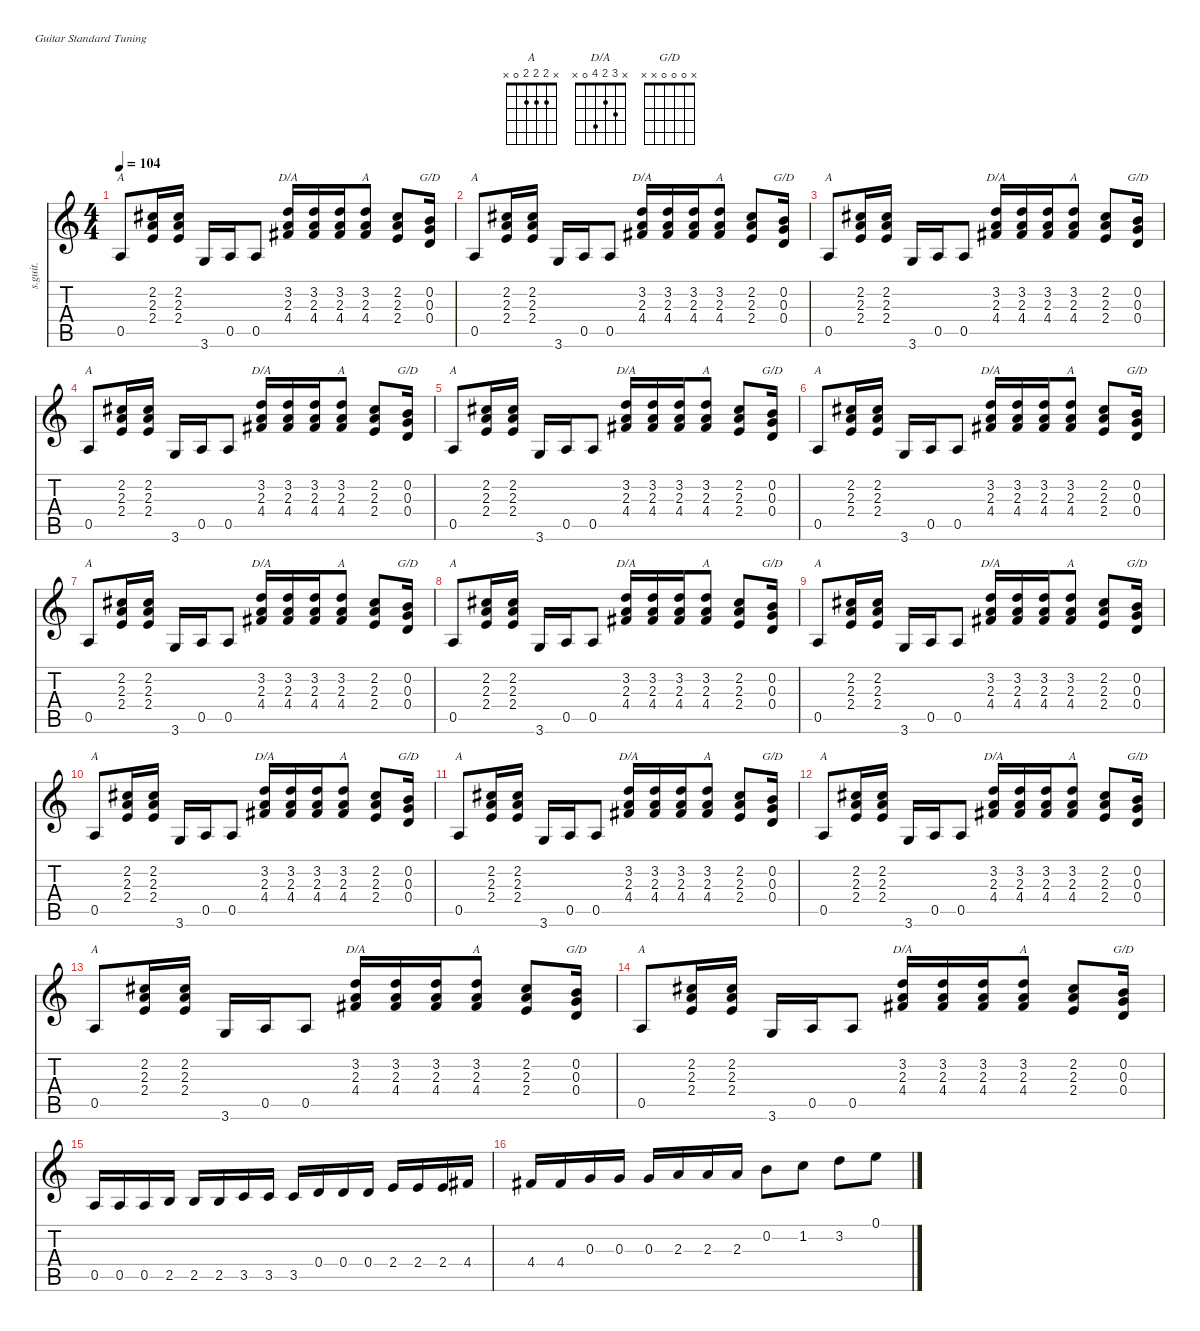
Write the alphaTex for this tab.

\defaultSystemsLayout 4
\hideDynamics
\bracketExtendMode nobrackets
\otherSystemsTrackNameOrientation horizontal
\track ("Steel Guitar" "s.guit.") {instrument acousticguitarsteel}
\staff {score tabs}
\tuning (E4 B3 G3 D3 A2 E2)
\chord ("A" x 2 2 2 0 x)
\chord ("D/A" x 3 2 4 0 x)
\chord ("G/D" x 0 0 0 x x)
\ts (4 4)
\tempo 104
\clef g2
\ks c
0.5.8{ch "A" dy f beam Up} (2.2{acc #} 2.3 2.4).16{beam Up} (2.2{acc #} 2.3 2.4).16{beam Up} 3.6.16{beam Up} 0.5.16{beam Up} 0.5.8{beam Up} (3.2 2.3 4.4{acc #}).16{ch "D/A" beam Up} (3.2 2.3 4.4{acc #}).16{beam Up} (3.2 2.3 4.4{acc #}).16{beam Up} (3.2 2.3 4.4{acc #}).8{ch "A" beam Up} (2.2{acc #} 2.3 2.4).8{beam Up} (0.2 0.3 0.4).16{ch "G/D" beam Up} |
0.5.8{ch "A" beam Up} (2.2{acc #} 2.3 2.4).16{beam Up} (2.2{acc #} 2.3 2.4).16{beam Up} 3.6.16{beam Up} 0.5.16{beam Up} 0.5.8{beam Up} (3.2 2.3 4.4{acc #}).16{ch "D/A" beam Up} (3.2 2.3 4.4{acc #}).16{beam Up} (3.2 2.3 4.4{acc #}).16{beam Up} (3.2 2.3 4.4{acc #}).8{ch "A" beam Up} (2.2{acc #} 2.3 2.4).8{beam Up} (0.2 0.3 0.4).16{ch "G/D" beam Up} |
0.5.8{ch "A" beam Up} (2.2{acc #} 2.3 2.4).16{beam Up} (2.2{acc #} 2.3 2.4).16{beam Up} 3.6.16{beam Up} 0.5.16{beam Up} 0.5.8{beam Up} (3.2 2.3 4.4{acc #}).16{ch "D/A" beam Up} (3.2 2.3 4.4{acc #}).16{beam Up} (3.2 2.3 4.4{acc #}).16{beam Up} (3.2 2.3 4.4{acc #}).8{ch "A" beam Up} (2.2{acc #} 2.3 2.4).8{beam Up} (0.2 0.3 0.4).16{ch "G/D" beam Up} |
0.5.8{ch "A" beam Up} (2.2{acc #} 2.3 2.4).16{beam Up} (2.2{acc #} 2.3 2.4).16{beam Up} 3.6.16{beam Up} 0.5.16{beam Up} 0.5.8{beam Up} (3.2 2.3 4.4{acc #}).16{ch "D/A" beam Up} (3.2 2.3 4.4{acc #}).16{beam Up} (3.2 2.3 4.4{acc #}).16{beam Up} (3.2 2.3 4.4{acc #}).8{ch "A" beam Up} (2.2{acc #} 2.3 2.4).8{beam Up} (0.2 0.3 0.4).16{ch "G/D" beam Up} |
0.5.8{ch "A" beam Up} (2.2{acc #} 2.3 2.4).16{beam Up} (2.2{acc #} 2.3 2.4).16{beam Up} 3.6.16{beam Up} 0.5.16{beam Up} 0.5.8{beam Up} (3.2 2.3 4.4{acc #}).16{ch "D/A" beam Up} (3.2 2.3 4.4{acc #}).16{beam Up} (3.2 2.3 4.4{acc #}).16{beam Up} (3.2 2.3 4.4{acc #}).8{ch "A" beam Up} (2.2{acc #} 2.3 2.4).8{beam Up} (0.2 0.3 0.4).16{ch "G/D" beam Up} |
0.5.8{ch "A" beam Up} (2.2{acc #} 2.3 2.4).16{beam Up} (2.2{acc #} 2.3 2.4).16{beam Up} 3.6.16{beam Up} 0.5.16{beam Up} 0.5.8{beam Up} (3.2 2.3 4.4{acc #}).16{ch "D/A" beam Up} (3.2 2.3 4.4{acc #}).16{beam Up} (3.2 2.3 4.4{acc #}).16{beam Up} (3.2 2.3 4.4{acc #}).8{ch "A" beam Up} (2.2{acc #} 2.3 2.4).8{beam Up} (0.2 0.3 0.4).16{ch "G/D" beam Up} |
0.5.8{ch "A" beam Up} (2.2{acc #} 2.3 2.4).16{beam Up} (2.2{acc #} 2.3 2.4).16{beam Up} 3.6.16{beam Up} 0.5.16{beam Up} 0.5.8{beam Up} (3.2 2.3 4.4{acc #}).16{ch "D/A" beam Up} (3.2 2.3 4.4{acc #}).16{beam Up} (3.2 2.3 4.4{acc #}).16{beam Up} (3.2 2.3 4.4{acc #}).8{ch "A" beam Up} (2.2{acc #} 2.3 2.4).8{beam Up} (0.2 0.3 0.4).16{ch "G/D" beam Up} |
0.5.8{ch "A" beam Up} (2.2{acc #} 2.3 2.4).16{beam Up} (2.2{acc #} 2.3 2.4).16{beam Up} 3.6.16{beam Up} 0.5.16{beam Up} 0.5.8{beam Up} (3.2 2.3 4.4{acc #}).16{ch "D/A" beam Up} (3.2 2.3 4.4{acc #}).16{beam Up} (3.2 2.3 4.4{acc #}).16{beam Up} (3.2 2.3 4.4{acc #}).8{ch "A" beam Up} (2.2{acc #} 2.3 2.4).8{beam Up} (0.2 0.3 0.4).16{ch "G/D" beam Up} |
0.5.8{ch "A" beam Up} (2.2{acc #} 2.3 2.4).16{beam Up} (2.2{acc #} 2.3 2.4).16{beam Up} 3.6.16{beam Up} 0.5.16{beam Up} 0.5.8{beam Up} (3.2 2.3 4.4{acc #}).16{ch "D/A" beam Up} (3.2 2.3 4.4{acc #}).16{beam Up} (3.2 2.3 4.4{acc #}).16{beam Up} (3.2 2.3 4.4{acc #}).8{ch "A" beam Up} (2.2{acc #} 2.3 2.4).8{beam Up} (0.2 0.3 0.4).16{ch "G/D" beam Up} |
0.5.8{ch "A" beam Up} (2.2{acc #} 2.3 2.4).16{beam Up} (2.2{acc #} 2.3 2.4).16{beam Up} 3.6.16{beam Up} 0.5.16{beam Up} 0.5.8{beam Up} (3.2 2.3 4.4{acc #}).16{ch "D/A" beam Up} (3.2 2.3 4.4{acc #}).16{beam Up} (3.2 2.3 4.4{acc #}).16{beam Up} (3.2 2.3 4.4{acc #}).8{ch "A" beam Up} (2.2{acc #} 2.3 2.4).8{beam Up} (0.2 0.3 0.4).16{ch "G/D" beam Up} |
0.5.8{ch "A" beam Up} (2.2{acc #} 2.3 2.4).16{beam Up} (2.2{acc #} 2.3 2.4).16{beam Up} 3.6.16{beam Up} 0.5.16{beam Up} 0.5.8{beam Up} (3.2 2.3 4.4{acc #}).16{ch "D/A" beam Up} (3.2 2.3 4.4{acc #}).16{beam Up} (3.2 2.3 4.4{acc #}).16{beam Up} (3.2 2.3 4.4{acc #}).8{ch "A" beam Up} (2.2{acc #} 2.3 2.4).8{beam Up} (0.2 0.3 0.4).16{ch "G/D" beam Up} |
0.5.8{ch "A" beam Up} (2.2{acc #} 2.3 2.4).16{beam Up} (2.2{acc #} 2.3 2.4).16{beam Up} 3.6.16{beam Up} 0.5.16{beam Up} 0.5.8{beam Up} (3.2 2.3 4.4{acc #}).16{ch "D/A" beam Up} (3.2 2.3 4.4{acc #}).16{beam Up} (3.2 2.3 4.4{acc #}).16{beam Up} (3.2 2.3 4.4{acc #}).8{ch "A" beam Up} (2.2{acc #} 2.3 2.4).8{beam Up} (0.2 0.3 0.4).16{ch "G/D" beam Up} |
0.5.8{ch "A" beam Up} (2.2{acc #} 2.3 2.4).16{beam Up} (2.2{acc #} 2.3 2.4).16{beam Up} 3.6.16{beam Up} 0.5.16{beam Up} 0.5.8{beam Up} (3.2 2.3 4.4{acc #}).16{ch "D/A" beam Up} (3.2 2.3 4.4{acc #}).16{beam Up} (3.2 2.3 4.4{acc #}).16{beam Up} (3.2 2.3 4.4{acc #}).8{ch "A" beam Up} (2.2{acc #} 2.3 2.4).8{beam Up} (0.2 0.3 0.4).16{ch "G/D" beam Up} |
0.5.8{ch "A" beam Up} (2.2{acc #} 2.3 2.4).16{beam Up} (2.2{acc #} 2.3 2.4).16{beam Up} 3.6.16{beam Up} 0.5.16{beam Up} 0.5.8{beam Up} (3.2 2.3 4.4{acc #}).16{ch "D/A" beam Up} (3.2 2.3 4.4{acc #}).16{beam Up} (3.2 2.3 4.4{acc #}).16{beam Up} (3.2 2.3 4.4{acc #}).8{ch "A" beam Up} (2.2{acc #} 2.3 2.4).8{beam Up} (0.2 0.3 0.4).16{ch "G/D" beam Up} |
0.5.16{beam Up} 0.5.16{beam Up} 0.5.16{beam Up} 2.5.16{beam Up} 2.5.16{beam Up} 2.5.16{beam Up} 3.5.16{beam Up} 3.5.16{beam Up} 3.5.16{beam Up} 0.4.16{beam Up} 0.4.16{beam Up} 0.4.16{beam Up} 2.4.16{beam Up} 2.4.16{beam Up} 2.4.16{beam Up} 4.4{acc #}.16{beam Up} |
4.4{acc #}.16{beam Up} 4.4{acc #}.16{beam Up} 0.3.16{beam Up} 0.3.16{beam Up} 0.3.16{beam Up} 2.3.16{beam Up} 2.3.16{beam Up} 2.3.16{beam Up} 0.2.8{beam Down} 1.2.8{beam Down} 3.2.8{beam Down} 0.1.8{beam Down}
